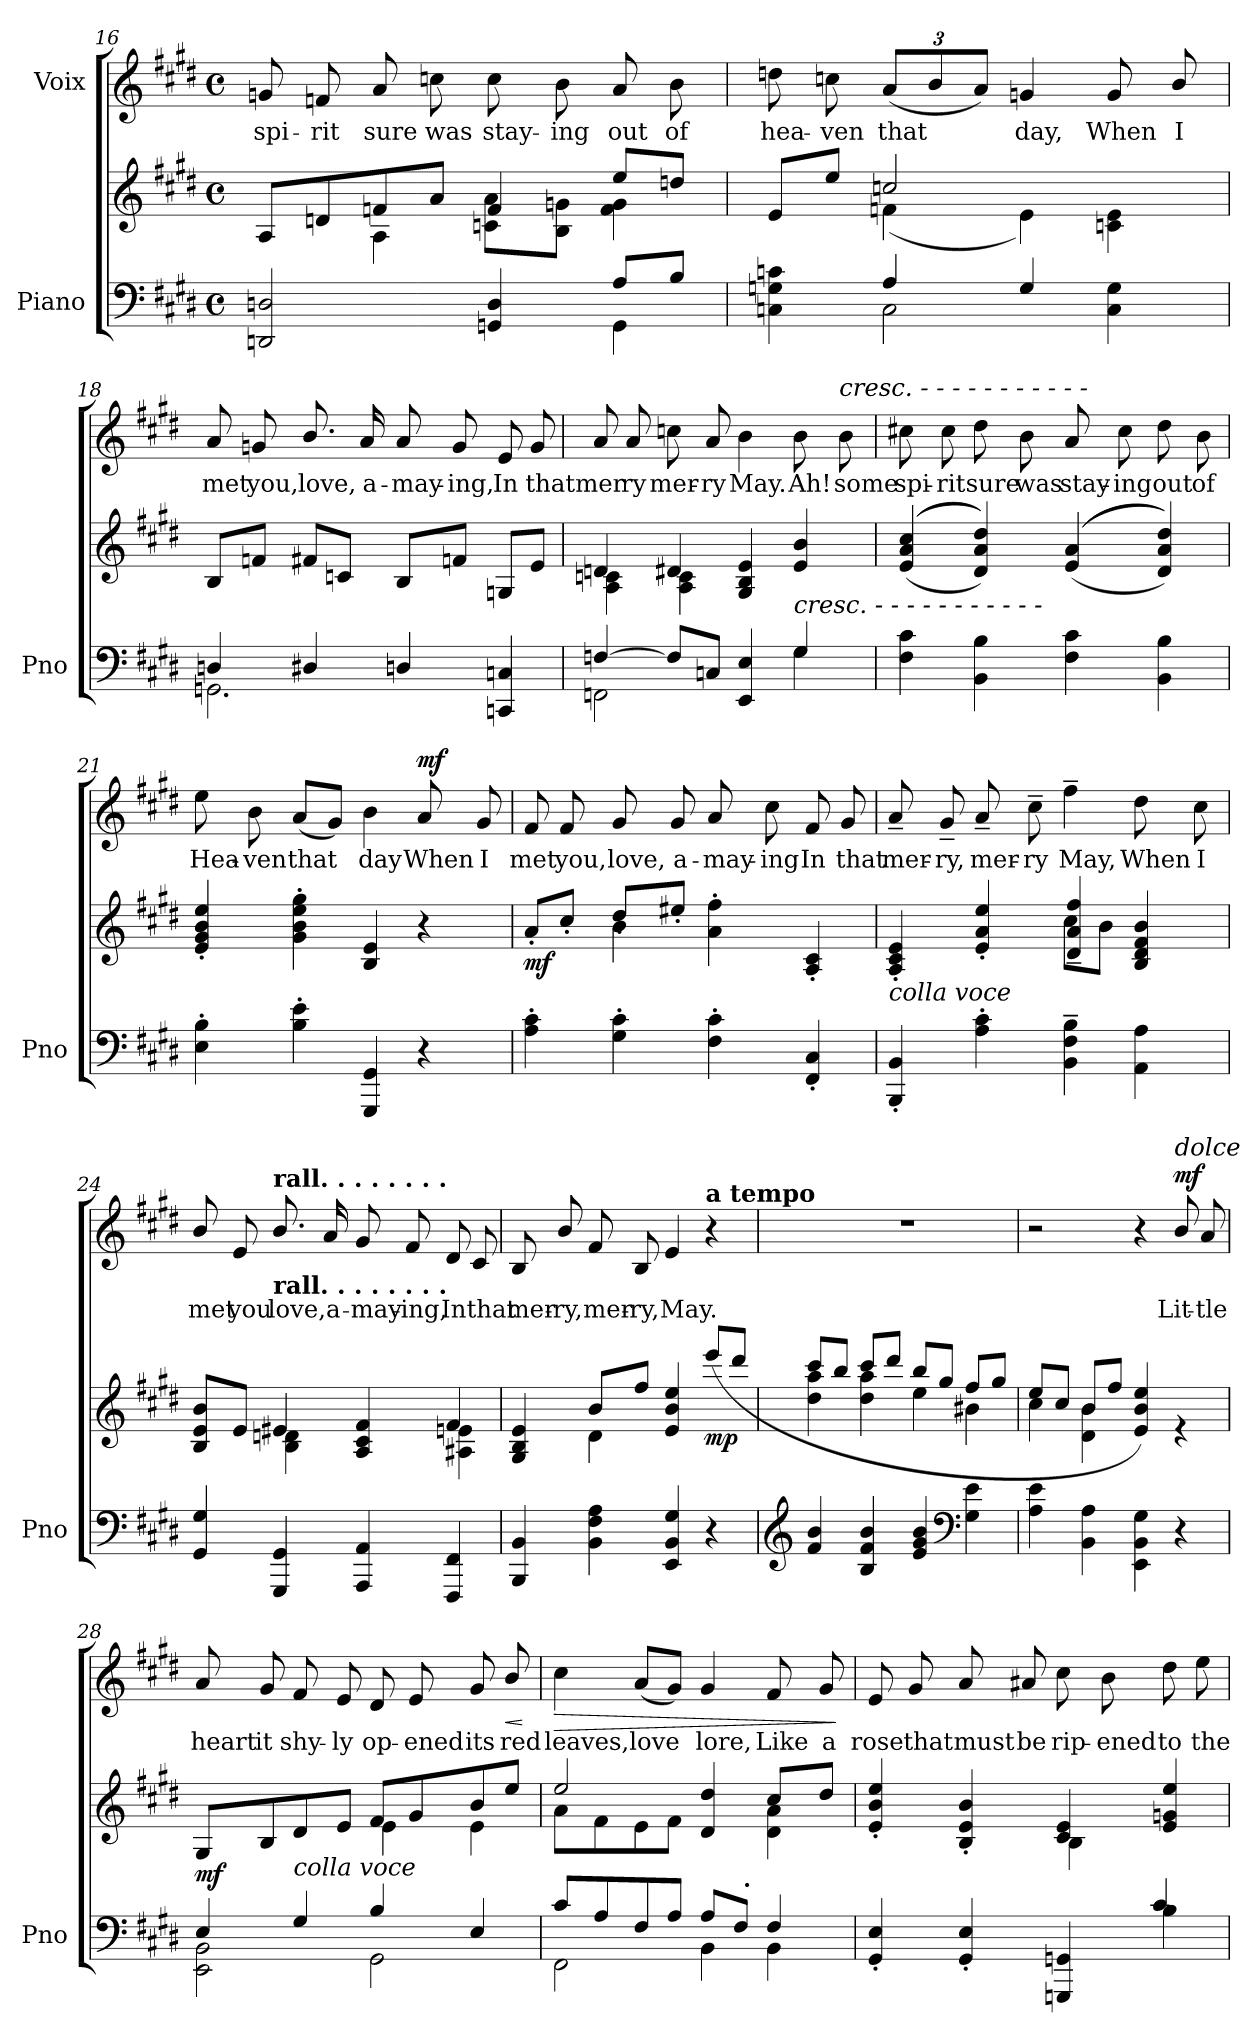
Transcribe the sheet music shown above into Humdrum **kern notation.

**kern	**kern	**dynam	**kern	**text	**dynam
*part2	*part2	*part2	*part1	*part1	*part1
*staff3	*staff2	*staff2/3	*staff1	*staff1	*staff1
*I"Piano	*	*	*I"Voix	*	*
*I'Pno	*	*	*	*	*
!!LO:LB:g=z
*clefF4	*clefG2	*	*clefG2	*	*
*k[f#c#g#d#]	*k[f#c#g#d#]	*	*k[f#c#g#d#]	*	*
*M4/4	*M4/4	*	*M4/4	*	*
*met(c)	*met(c)	*	*met(c)	*	*
=16	=16	=16	=16	=16	=16
*^	*^	*	*	*	*
2DDn/ 2Dn/	2.ryy	8A/L	4ryy	.	8gn/	spi-	.
.	.	8dn/	.	.	8fn/	-rit	.
.	.	8fn/	4A\	.	8a/	sure	.
.	.	8a/J	.	.	8ccn\	was	.
4GGn/ 4D/	.	4f/	8cn\ 8a\L	.	8cc\	stay-	.
.	.	.	8B\ 8gn\J	.	8b\	-ing	.
8A/L	4GG\	8ee/L	4f\ 4g\	.	8a/	out	.
8B/J	.	8ddn/J	.	.	8b\	of	.
=17	=17	=17	=17	=17	=17	=17	=17
4ryy	4Cn\ 4Gn\ 4cn\	4ryy	8e/L	.	8ddn\	hea-	.
.	.	.	8ee/J	.	8ccn\	-ven	.
*	*	*	*	*	*Xbrackettup	*	*
4A/	2C\	2ccn/	(>4fn\	.	(12a/L	that	.
.	.	.	.	.	12b/	.	.
.	.	.	.	.	12a/J)	.	.
4G/	.	.	4e\)	.	4gn/	day,	.
4ryy	4C\ 4G\	4ryy	4cn\ 4e\	.	8g/	When	.
.	.	.	.	.	8b/	I	.
*	*	*v	*v	*	*	*	*
=18	=18	=18	=18	=18	=18	=18
4Dn/	2.GGn\	8B/L	.	8a/	met	.
.	.	8fn/J	.	8gn/	you,	.
4D#X/	.	8f#X/L	.	8.b/	love,	.
.	.	8cn/J	.	.	.	.
.	.	.	.	16a/	a-	.
4Dn/	.	8B/L	.	8a/	-may-	.
.	.	8fn/J	.	8g/	-ing,	.
4CCn/ 4Cn/	4ryy	8Gn/L	.	8e/	In	.
.	.	8e/J	.	8g/	that	.
!!LO:LB:g=z
=19	=19	=19	=19	=19	=19	=19
*	*	*^	*	*	*	*
[4Fn/	2FFn\	4dn/	4A\ 4cn\	.	8a/	mer	.
.	.	.	.	.	8a/	-ry	.
8F/L]	.	4d#X/	4A\ 4c\	.	8ccn\	mer-	.
8Cn/J	.	.	.	.	8a/	-ry	.
4EE/ 4E/	4ryy	4G#/ 4B/ 4e/	2ryy	.	4b\	May.	.
!LO:TX:a:i:t=cresc.     -     -     -     -     -     -     -     -     -     -     -	!	!	!	!	!	!	!
4G#/	4G#\	4e/ 4b/	.	.	8b\	Ah!	.
!	!	!	!	!	!LO:TX:a:i:t=cresc.     -     -     -     -     -     -     -     -     -     -     -	!	!
.	.	.	.	.	8b\	some	.
*v	*v	*	*	*	*	*	*
*	*v	*v	*	*	*	*
=20	=20	=20	=20	=20	=20
4F#\ 4c#\	(((>4e/ 4a/ 4cc#/	.	8cc#X\	spi-	.
.	.	.	8cc#\	-rit	.
4BB\ 4B\	4d#/ 4a/ 4dd#/)))	.	8dd#\	sure	.
.	.	.	8b\	was	.
4F#\ 4c#\	(((>4e/ 4a/	.	8a/	stay-	.
.	.	.	8cc#\	-ing	.
4BB\ 4B\	4d#/ 4a/ 4dd#/)))	.	8dd#\	out	.
.	.	.	8b\	of	.
=21	=21	=21	=21	=21	=21
4E\' 4B\'	4e/' 4g#/' 4b/' 4ee/'	.	8ee\	Hea-	.
.	.	.	8b\	-ven	.
4B\' 4e\'	4g#\' 4b\' 4ee\' 4gg#\'	.	(8a/L	that	.
.	.	.	8g#/J)	.	.
4GGG#/ 4GG#/	4B/ 4e/	.	4b\	day	.
!	!	!	!	!	!LO:DY:a
4r	4r	.	8a/	When	mf
.	.	.	8g#/	I	.
!!LO:LB:g=z
=22	=22	=22	=22	=22	=22
*	*^	*	*	*	*
!	!	!	!LO:DY:b	!	!	!
4A\' 4c#\'	4ryy	8a'/L	mf	8f#/	met	.
.	.	8cc#'/J	.	8f#/	you,	.
4G#\' 4c#\'	4b\	8dd#'/L	.	8g#/	love,	.
.	.	8ee#X'/J	.	8g#/	a-	.
4F#\' 4c#\'	2ryy	4a\' 4ff#\'	.	8a/	-may-	.
.	.	.	.	8cc#\	-ing	.
4FF#/' 4C#/'	.	4A/' 4c#/'	.	8f#/	In	.
.	.	.	.	8g#/	that	.
=23	=23	=23	=23	=23	=23	=23
!LO:TX:a:i:t=colla voce	!	!	!	!	!	!
4BBB/' 4BB/'	2ryy	4A/' 4c#/' 4e/'	.	8a~/	mer-	.
.	.	.	.	8g#~/	-ry,	.
4A\' 4c#\'	.	4e/' 4a/' 4ee/'	.	8a~/	mer-	.
.	.	.	.	8cc#~\	-ry	.
4BB\~ 4F#\~ 4B\~	8cc#\L	4d#/~ 4a/~ 4ff#/~	.	4ff#~\	May,	.
.	8b\J	.	.	.	.	.
4AA\ 4A\	4ryy	4B/ 4d#/ 4f#/ 4b/	.	8dd#\	When	.
.	.	.	.	8cc#\	I	.
=24	=24	=24	=24	=24	=24	=24
4GG#/ 4G#/	8B/ 8e/ 8b/L	4ryy	.	8b/	met	.
.	8e/J	.	.	8e/	you	.
!	!	!	!	!LO:TX:b:B:t=rall.     .     .     .     .     .     .     .	!	!
!	!	!	!	!LO:TX:a:B:t=rall.     .     .     .     .     .     .     .	!	!
4GGG#/ 4GG#/	4e#X/	4B\ 4dn\	.	8.b/	love,	.
.	.	.	.	16a/	a-	.
4AAA/ 4AA/	4A/ 4c#/ 4f#/	4ryy	.	8g#/	-may-	.
.	.	.	.	8f#/	-ing,	.
4FFF#/ 4FF#/	4f#/	4A#X\ 4en\	.	8d#/	In	.
.	.	.	.	8c#/	that	.
!!LO:PB:g=z
=25	=25	=25	=25	=25	=25	=25
4BBB/ 4BB/	4ryy	4G#/ 4B/ 4e/	.	8B/	mer-	.
.	.	.	.	8b/	-ry,	.
4BB\ 4F#\ 4A\	4d#\	8b/L	.	8f#/	mer-	.
.	.	8ff#/J	.	8B/	-ry,	.
4EE/ 4BB/ 4G#/	4ryy	4e/ 4b/ 4ee/	.	4e/	May.	.
!	!	!	!	!LO:TX:a:B:t=a tempo	!	!
!	!	!	!LO:DY:b	!	!	!
4r	(8eee/L	4ryy	mp	4r	.	.
.	8ddd#/J	.	.	.	.	.
=26	=26	=26	=26	=26	=26	=26
*clefG2	*	*	*	*	*	*
4f#/ 4b/	8ccc#/L	4dd#\ 4aa\	.	1r	.	.
.	8bb/J	.	.	.	.	.
4B/ 4f#/ 4b/	8ccc#/L	4dd#\ 4aa\	.	.	.	.
.	8ddd#/J	.	.	.	.	.
4e/ 4g#/ 4b/	8bb/L	4ee\	.	.	.	.
.	8gg#/J	.	.	.	.	.
*clefF4	*	*	*	*	*	*
4G#\ 4e\	8ff#/L	4b#X\	.	.	.	.
.	8gg#/J	.	.	.	.	.
=27	=27	=27	=27	=27	=27	=27
4A\ 4e\	8ee/L	4cc#\	.	2r	.	.
.	8cc#/J	.	.	.	.	.
4BB\ 4A\	8b/L	4d#\ 4b\	.	.	.	.
.	8ff#/J	.	.	.	.	.
4EE\ 4BB\ 4G#\	4e/ 4b/ 4ee/)	2ryy	.	4r	.	.
!	!	!	!	!LO:TX:a:i:t=dolce	!	!
!	!	!	!	!	!	!LO:DY:a
4r	4re	.	.	8b/	Lit-	mf
.	.	.	.	8a/	-tle	.
!!LO:LB:g=z
=28	=28	=28	=28	=28	=28	=28
*^	*	*	*	*	*	*
!	!	!	!	!LO:DY:b	!	!	!
4E/	2EE\ 2BB\	8G#/L	2ryy	mf	8a/	heart	.
.	.	8B/	.	.	8g#/	it	.
!LO:TX:a:i:t=colla voce	!	!	!	!	!	!	!
4G#/	.	8d#/	.	.	8f#/	shy-	.
.	.	8e/J	.	.	8e/	-ly	.
4B/	2GG#\	8f#/L	4e\	.	8d#/	op-	.
.	.	8g#/	.	.	8e/	-ened	.
4E/	.	8b/	4e\	.	8g#/	its	.
!	!	!	!	!	!	!	!LO:HP:b
.	.	8ee/J	.	.	8b/	red	<
*v	*v	*	*	*	*	*	*
*	*v	*v	*	*	*	*
.	.	.	.	.	[
=29	=29	=29	=29	=29	=29
*^	*^	*	*	*	*
!	!	!	!	!	!	!	!LO:HP:b
8c#/L	2FF#\	2ee/	8a\L	.	4cc#\	leaves,	>
8A/	.	.	8f#\	.	.	.	.
8F#/	.	.	8e\	.	(8a/L	love	.
8A/J	.	.	8f#\J	.	8g#/J)	.	.
8A/L	4BB\	4d#/ 4dd#/	4ryy	.	4g#/	lore,	.
8F#'/J	.	.	.	.	.	.	.
4F#/	4BB\	8cc#/L	4d#\ 4a\	.	8f#/	Like	.
.	.	8dd#/J	.	.	8g#/	a	.
*v	*v	*	*	*	*	*	*
*	*v	*v	*	*	*	*
.	.	.	.	.	]
=30	=30	=30	=30	=30	=30
*^	*^	*	*	*	*
2.ryy	4GG#/' 4E/'	4e/' 4b/' 4ee/'	2ryy	.	8e/	rose	.
.	.	.	.	.	8g#/	that	.
.	4GG#/' 4E/'	4B/' 4e/' 4b/'	.	.	8a/	must	.
.	.	.	.	.	8a#X/	be	.
.	4GGGn/ 4GGn/	4c#/ 4e/	4B\	.	8cc#\	rip-	.
.	.	.	.	.	8b\	-ened	.
4B\	4c#/	4e/ 4gn/ 4ee/	4ryy	.	8dd#\	to	.
.	.	.	.	.	8ee\	the	.
*v	*v	*	*	*	*	*	*
*	*v	*v	*	*	*	*
=	=	=	=	=	=
*-	*-	*-	*-	*-	*-
